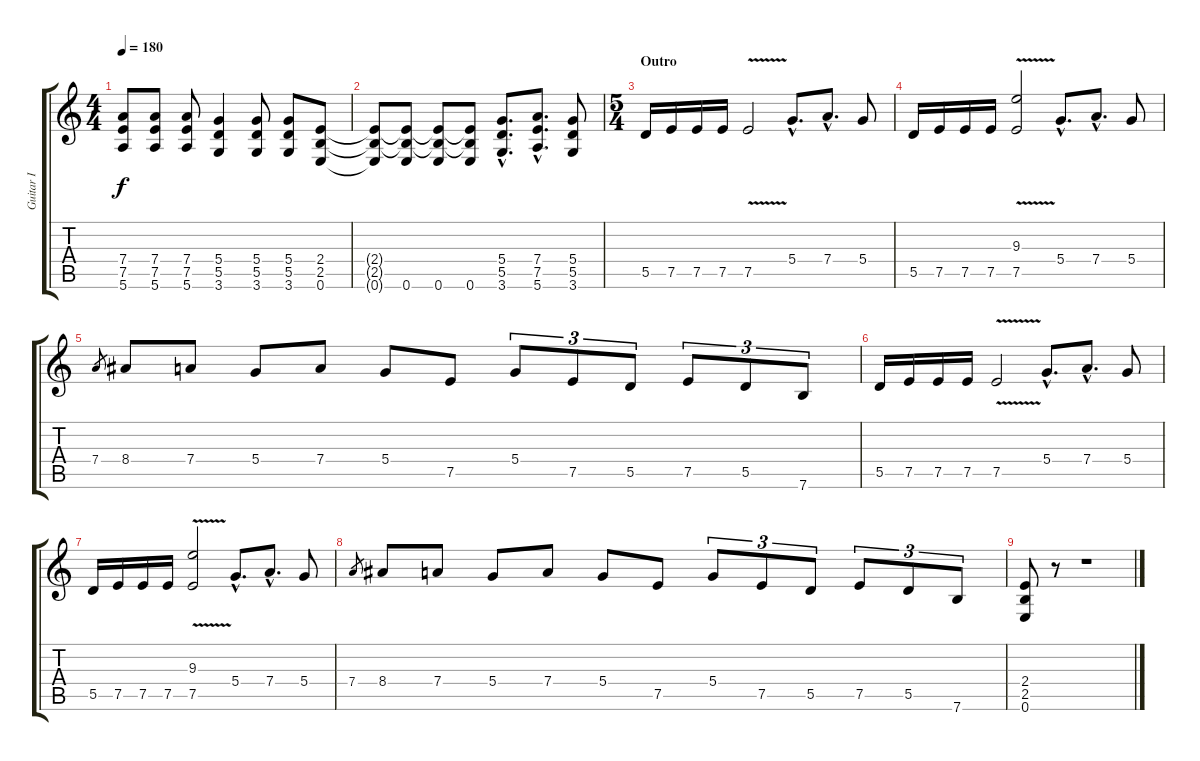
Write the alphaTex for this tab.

\track ("Guitar I" "Guitar I") {instrument distortionguitar}
\staff {score tabs}
\tuning (E4 B3 G3 D3 A2 E2) {hide}
\ts (4 4)
\tempo 180
\clef g2
\ks c
(7.4 7.5 5.6).8{dy f} (7.4 7.5 5.6).8 (7.4 7.5 5.6).8 (5.4 5.5 3.6).4 (5.4 5.5 3.6).8 (5.4 5.5 3.6).8 (2.4 2.5 0.6).8 |
(2.4{t} 2.5{t} 0.6{t}).8 (2.4{t} 2.5{t} 0.6).8 (2.4{t} 2.5{t} 0.6).8 (2.4{t} 2.5{t} 0.6).8 (5.4{hac} 5.5{hac} 3.6{hac}).8{d} (7.4{hac} 7.5{hac} 5.6{hac}).8{d} (5.4 5.5 3.6).8 |
\ts (5 4)
\section ("" "Outro")
5.5.16 7.5.16 7.5.16 7.5.16 7.5{v}.2 5.4{hac}.8{d} 7.4{hac}.8{d} 5.4.8 |
5.5.16 7.5.16 7.5.16 7.5.16 (9.3 7.5{v}).2 5.4{hac}.8{d} 7.4{hac}.8{d} 5.4.8 |
7.4.8{gr} 8.4.8 7.4.8 5.4.8 7.4.8 5.4.8 7.5.8 5.4.8{tu (3 2)} 7.5.8{tu (3 2)} 5.5.8{tu (3 2)} 7.5.8{tu (3 2)} 5.5.8{tu (3 2)} 7.6.8{tu (3 2)} |
5.5.16 7.5.16 7.5.16 7.5.16 7.5{v}.2 5.4{hac}.8{d} 7.4{hac}.8{d} 5.4.8 |
5.5.16 7.5.16 7.5.16 7.5.16 (9.3 7.5{v}).2 5.4{hac}.8{d} 7.4{hac}.8{d} 5.4.8 |
7.4.8{gr} 8.4.8 7.4.8 5.4.8 7.4.8 5.4.8 7.5.8 5.4.8{tu (3 2)} 7.5.8{tu (3 2)} 5.5.8{tu (3 2)} 7.5.8{tu (3 2)} 5.5.8{tu (3 2)} 7.6.8{tu (3 2)} |
(2.4 2.5 0.6).8 r.8 r.1
